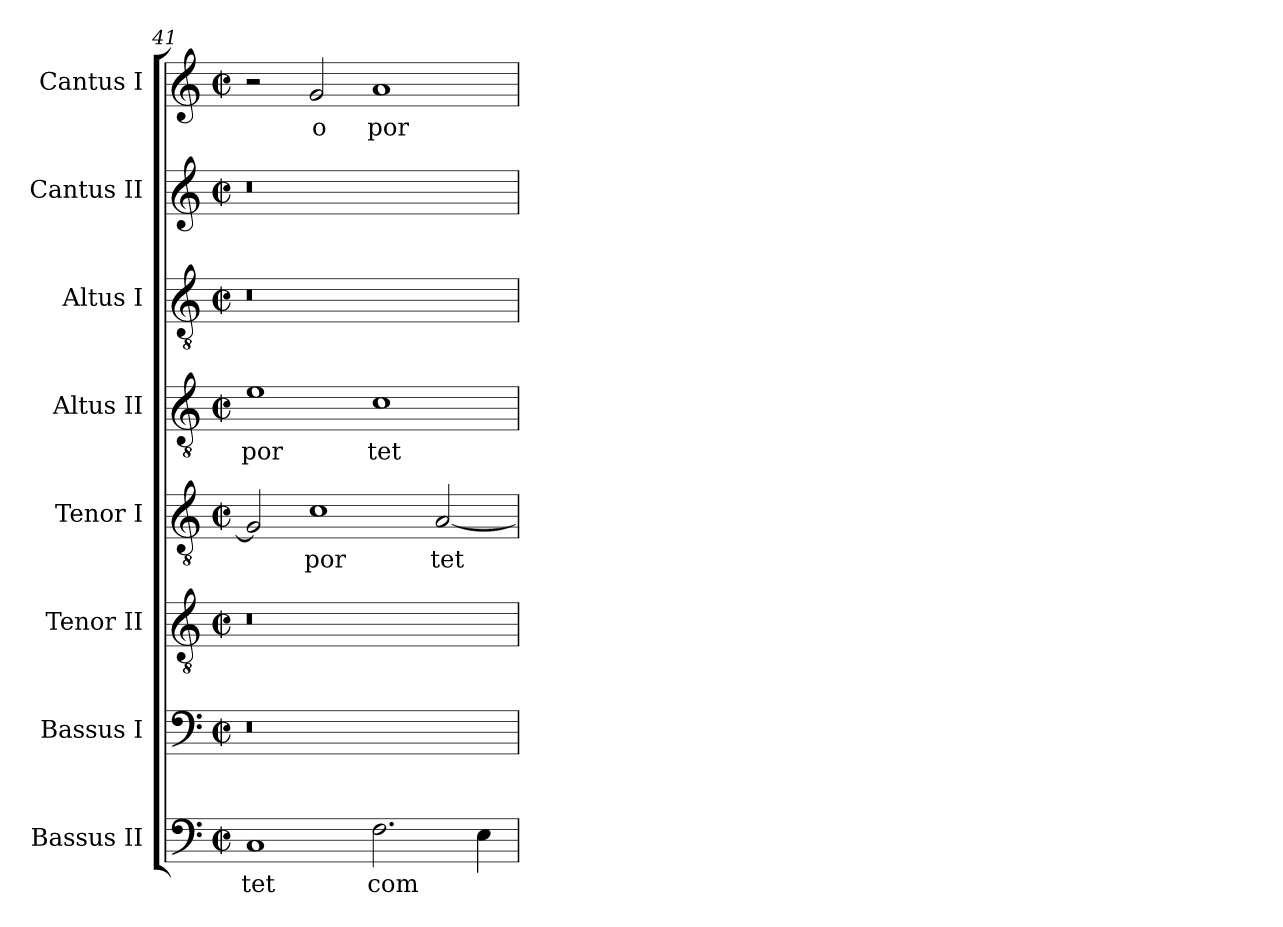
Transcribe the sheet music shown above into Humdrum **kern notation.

**kern	**text	**kern	**kern	**kern	**text	**kern	**text	**kern	**kern	**kern	**text
*part8	*part8	*part7	*part6	*part5	*part5	*part4	*part4	*part3	*part2	*part1	*part1
*staff8	*staff8	*staff7	*staff6	*staff5	*staff5	*staff4	*staff4	*staff3	*staff2	*staff1	*staff1
*I"Bassus II	*	*I"Bassus I	*I"Tenor II	*I"Tenor I	*	*I"Altus II	*	*I"Altus I	*I"Cantus II	*I"Cantus I	*
!!LO:LB:g=z
*clefF4	*	*clefF4	*clefGv2	*clefGv2	*	*clefGv2	*	*clefGv2	*clefG2	*clefG2	*
*M2/2	*	*M2/2	*M2/2	*M2/2	*	*M2/2	*	*M2/2	*M2/2	*M2/2	*
*met(c|)	*	*met(c|)	*met(c|)	*met(c|)	*	*met(c|)	*	*met(c|)	*met(c|)	*met(c|)	*
=41	=41	=41	=41	=41	=41	=41	=41	=41	=41	=41	=41
!	!LO:LY:b:cj	!	!	!	!	!	!LO:LY:b:cj	!	!	!	!
1C	tet	0r	0r	2G/]	.	1e	-por	0r	0r	2r	.
!	!	!	!	!	!LO:LY:b:cj	!	!	!	!	!	!LO:LY:b:cj
.	.	.	.	1c	por	.	.	.	.	2g/	o
!	!LO:LY:b	!	!	!	!	!	!LO:LY:b:cj	!	!	!	!LO:LY:b:cj
2.F\	com	.	.	.	.	1c	tet	.	.	1a	por
!	!	!	!	!	!LO:LY:b	!	!	!	!	!	!
.	.	.	.	[<2A/	tet	.	.	.	.	.	.
4E\	.	.	.	.	.	.	.	.	.	.	.
=	=	=	=	=	=	=	=	=	=	=	=
*-	*-	*-	*-	*-	*-	*-	*-	*-	*-	*-	*-
